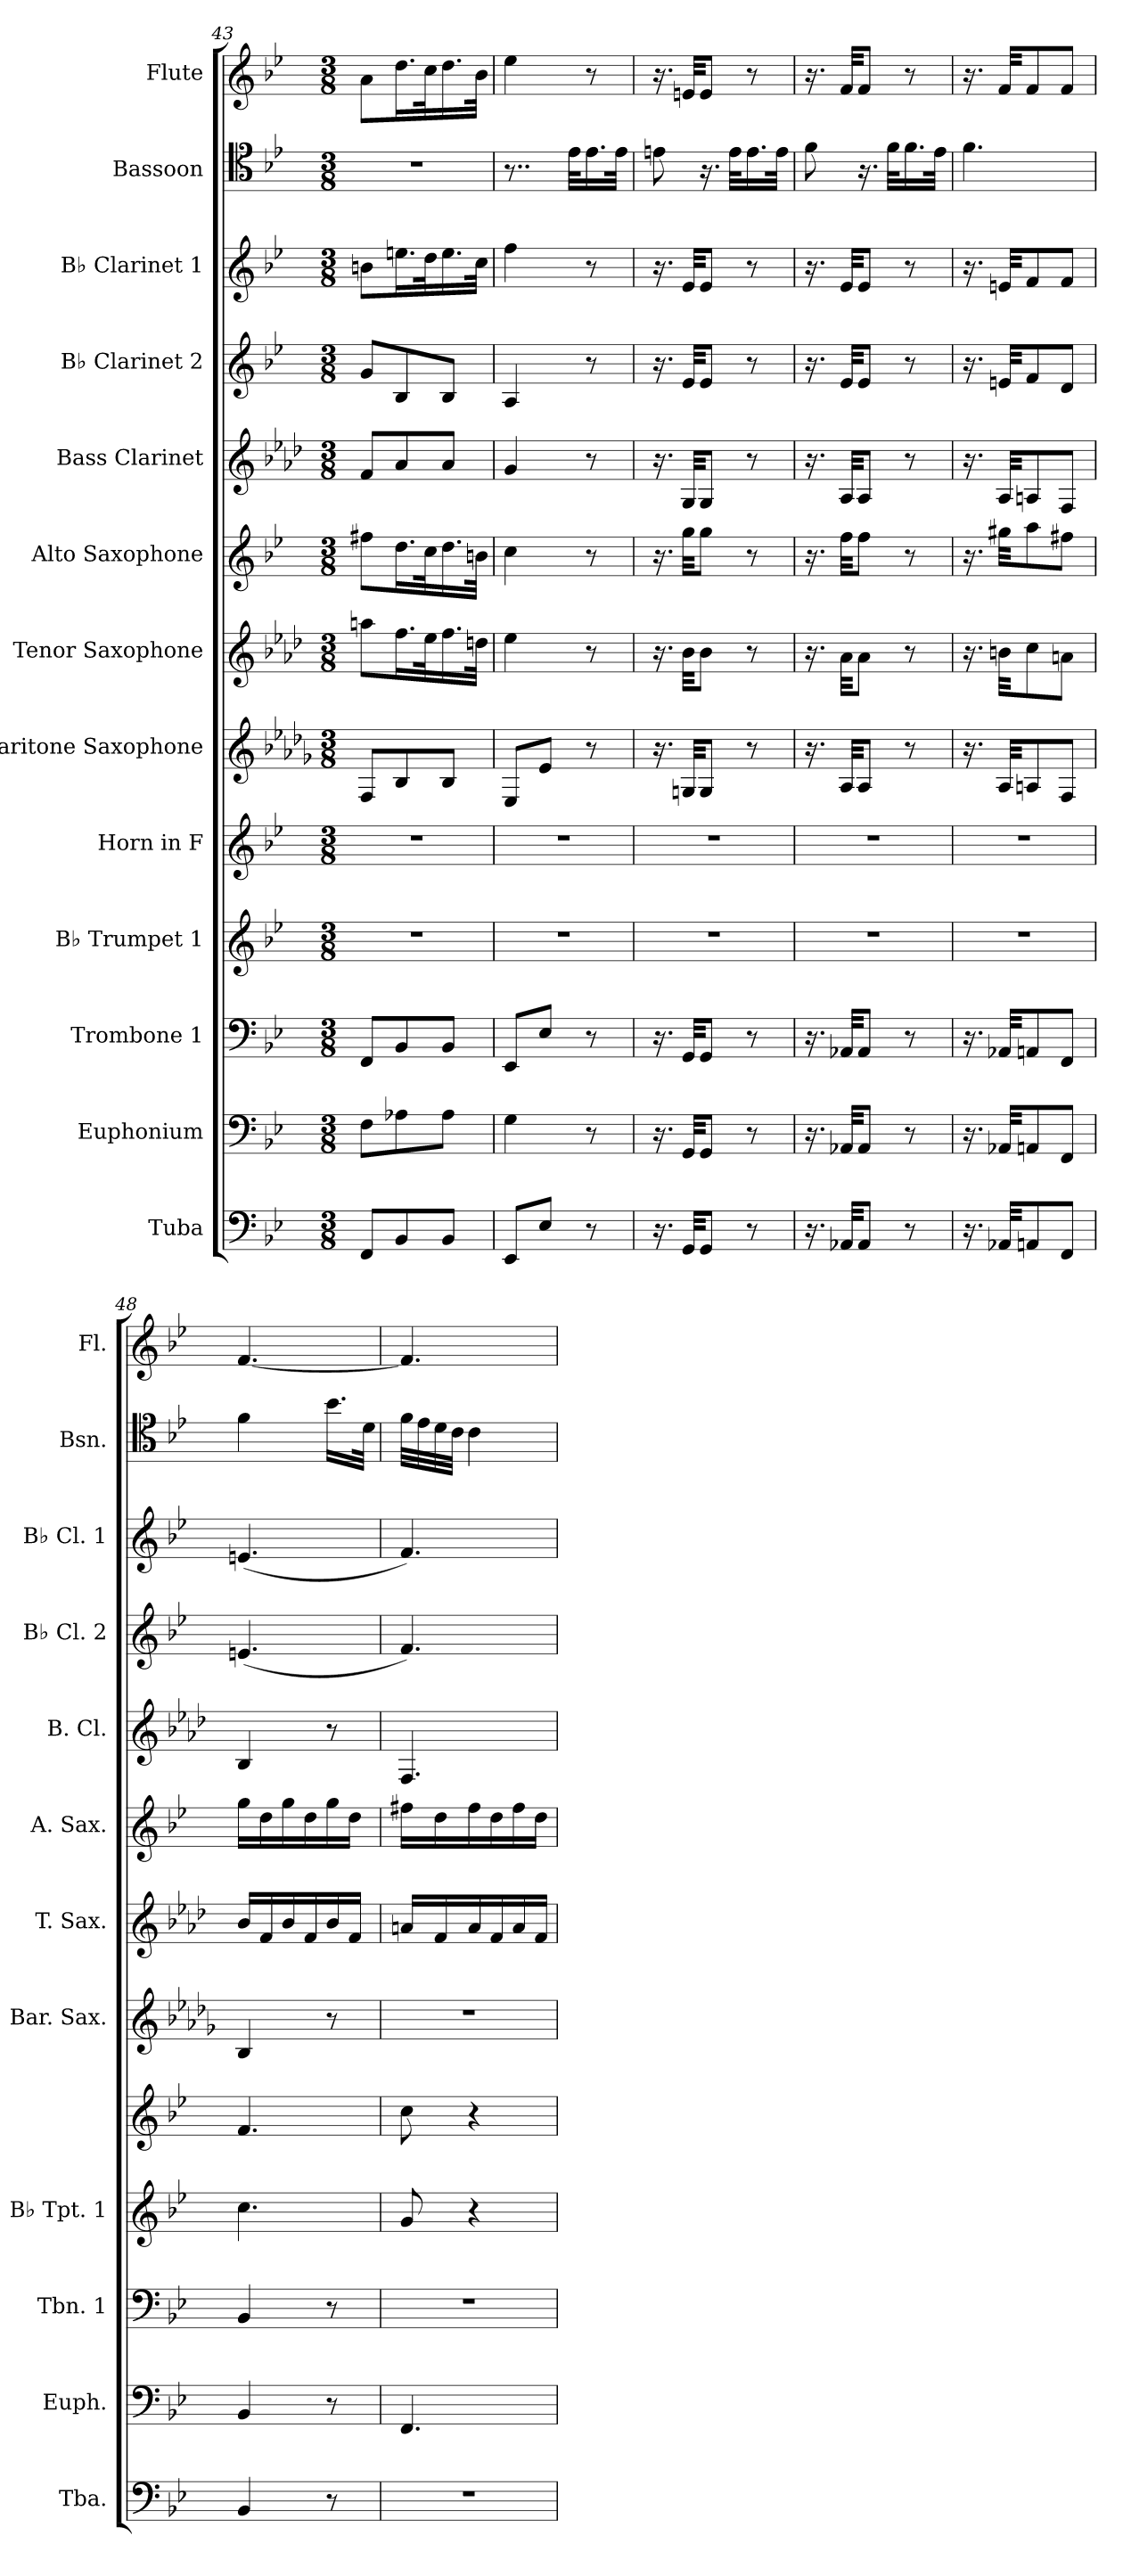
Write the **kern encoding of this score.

**kern	**kern	**kern	**kern	**kern	**kern	**kern	**kern	**kern	**kern	**kern	**kern	**kern
*part13	*part12	*part11	*part10	*part9	*part8	*part7	*part6	*part5	*part4	*part3	*part2	*part1
*staff13	*staff12	*staff11	*staff10	*staff9	*staff8	*staff7	*staff6	*staff5	*staff4	*staff3	*staff2	*staff1
*I"Tuba	*I"Euphonium	*I"Trombone 1	*I"B♭ Trumpet 1	*I"Horn in F	*I"Baritone Saxophone	*I"Tenor Saxophone	*I"Alto Saxophone	*I"Bass Clarinet	*I"B♭ Clarinet 2	*I"B♭ Clarinet 1	*I"Bassoon	*I"Flute
*I'Tba.	*I'Euph.	*I'Tbn. 1	*I'B♭ Tpt. 1	*	*I'Bar. Sax.	*I'T. Sax.	*I'A. Sax.	*I'B. Cl.	*I'B♭ Cl. 2	*I'B♭ Cl. 1	*I'Bsn.	*I'Fl.
*clefF4	*clefF4	*clefF4	*clefG2	*clefG2	*clefG2	*clefG2	*clefG2	*clefG2	*clefG2	*clefG2	*clefC4	*clefG2
*	*	*	*ITrd1c2	*ITrd4c7	*ITrd12c21	*ITrd8c14	*ITrd5c9	*ITrd8c14	*ITrd1c2	*ITrd1c2	*	*
*k[b-e-]	*k[b-e-]	*k[b-e-]	*k[b-e-a-d-]	*k[b-e-a-]	*k[b-e-a-d-g-]	*k[b-e-a-d-]	*k[b-e-a-d-g-]	*k[b-e-a-d-]	*k[b-e-a-d-]	*k[b-e-a-d-]	*k[b-e-]	*k[b-e-]
*M3/8	*M3/8	*M3/8	*M3/8	*M3/8	*M3/8	*M3/8	*M3/8	*M3/8	*M3/8	*M3/8	*M3/8	*M3/8
=43	=43	=43	=43	=43	=43	=43	=43	=43	=43	=43	=43	=43
8FF/L	8F\L	8FF/L	4.r	4.r	8FF/L	8an\L	8an\L	8F/L	8f/L	8an\L	4.r	8a\L
8BB-/	8A-X\	8BB-/	.	.	8BB-/	16.f\L	16.f\L	8A-/	8A-/	16.ddn\L	.	16.dd\L
.	.	.	.	.	.	32e-\K	32e-\K	.	.	32cc\K	.	32cc\K
8BB-/J	8A-\J	8BB-/J	.	.	8BB-/J	16.f\	16.f\	8A-/J	8A-/J	16.dd\	.	16.dd\
.	.	.	.	.	.	32dn\JJk	32dn\JJk	.	.	32b-\JJk	.	32b-\JJk
=44	=44	=44	=44	=44	=44	=44	=44	=44	=44	=44	=44	=44
8EE-/L	4G\	8EE-/L	4.r	4.r	8EE-/L	4e-\	4e-\	4G/	4G/	4ee-\	8..r	4ee-\
8E-/J	.	8E-/J	.	.	8E-/J	.	.	.	.	.	.	.
.	.	.	.	.	.	.	.	.	.	.	32e-\KLL	.
8r	8r	8r	.	.	8r	8r	8r	8r	8r	8r	16.e-\	8r
.	.	.	.	.	.	.	.	.	.	.	32e-\JJk	.
=45	=45	=45	=45	=45	=45	=45	=45	=45	=45	=45	=45	=45
16.r	16.r	16.r	4.r	4.r	16.r	16.r	16.r	16.r	16.r	16.r	8en\	16.r
32GG/KKL	32GG/KKL	32GG/KKL	.	.	32GGn/KKL	32B-\KKL	32b-\KKL	32GG/KKL	32d-/KKL	32d-/KKL	.	32en/KKL
8GG/J	8GG/J	8GG/J	.	.	8GG/J	8B-\J	8b-\J	8GG/J	8d-/J	8d-/J	16.r	8e/J
.	.	.	.	.	.	.	.	.	.	.	32e\KLL	.
8r	8r	8r	.	.	8r	8r	8r	8r	8r	8r	16.e\	8r
.	.	.	.	.	.	.	.	.	.	.	32e\JJk	.
=46	=46	=46	=46	=46	=46	=46	=46	=46	=46	=46	=46	=46
16.r	16.r	16.r	4.r	4.r	16.r	16.r	16.r	16.r	16.r	16.r	8f\	16.r
32AA-X/KKL	32AA-X/KKL	32AA-X/KKL	.	.	32AA-/KKL	32A-\KKL	32a-\KKL	32AA-/KKL	32d-/KKL	32d-/KKL	.	32f/KKL
8AA-/J	8AA-/J	8AA-/J	.	.	8AA-/J	8A-\J	8a-\J	8AA-/J	8d-/J	8d-/J	16.r	8f/J
.	.	.	.	.	.	.	.	.	.	.	32f\KLL	.
8r	8r	8r	.	.	8r	8r	8r	8r	8r	8r	16.f\	8r
.	.	.	.	.	.	.	.	.	.	.	32e-\JJk	.
=47	=47	=47	=47	=47	=47	=47	=47	=47	=47	=47	=47	=47
16.r	16.r	16.r	4.r	4.r	16.r	16.r	16.r	16.r	16.r	16.r	4.f\	16.r
32AA-X/KKL	32AA-X/KKL	32AA-X/KKL	.	.	32AA-/KKL	32Bn\KKL	32bn\KKL	32AA-/KKL	32dn/KKL	32dn/KKL	.	32f/KKL
8AAn/	8AAn/	8AAn/	.	.	8AAn/	8c\	8cc\	8AAn/	8e-/	8e-/	.	8f/
8FF/J	8FF/J	8FF/J	.	.	8FF/J	8An\J	8an\J	8FF/J	8c/J	8e-/J	.	8f/J
!!LO:PB:g=z
=48	=48	=48	=48	=48	=48	=48	=48	=48	=48	=48	=48	=48
4BB-/	4BB-/	4BB-/	4.b-\	4.B-/	4BB-/	16B-/LL	16b-\LL	4BB-/	(<4.dn/	(<4.dn/	4f\	[4.f/
.	.	.	.	.	.	16F/	16f\	.	.	.	.	.
.	.	.	.	.	.	16B-/	16b-\	.	.	.	.	.
.	.	.	.	.	.	16F/	16f\	.	.	.	.	.
8r	8r	8r	.	.	8r	16B-/	16b-\	8r	.	.	16.b-\LL	.
.	.	.	.	.	.	16F/JJ	16f\JJ	.	.	.	.	.
.	.	.	.	.	.	.	.	.	.	.	32d\JJk	.
=49	=49	=49	=49	=49	=49	=49	=49	=49	=49	=49	=49	=49
4.r	4.FF/	4.r	8f/	8f\	4.r	16An/LL	16an\LL	4.FF/	4.e-/)	4.e-/)	32f\LLL	4.f/]
.	.	.	.	.	.	.	.	.	.	.	32e-\	.
.	.	.	.	.	.	16F/	16f\	.	.	.	32d\	.
.	.	.	.	.	.	.	.	.	.	.	32c\JJJ	.
.	.	.	4r	4r	.	16A/	16a\	.	.	.	4c\	.
.	.	.	.	.	.	16F/	16f\	.	.	.	.	.
.	.	.	.	.	.	16A/	16a\	.	.	.	.	.
.	.	.	.	.	.	16F/JJ	16f\JJ	.	.	.	.	.
=	=	=	=	=	=	=	=	=	=	=	=	=
*-	*-	*-	*-	*-	*-	*-	*-	*-	*-	*-	*-	*-
